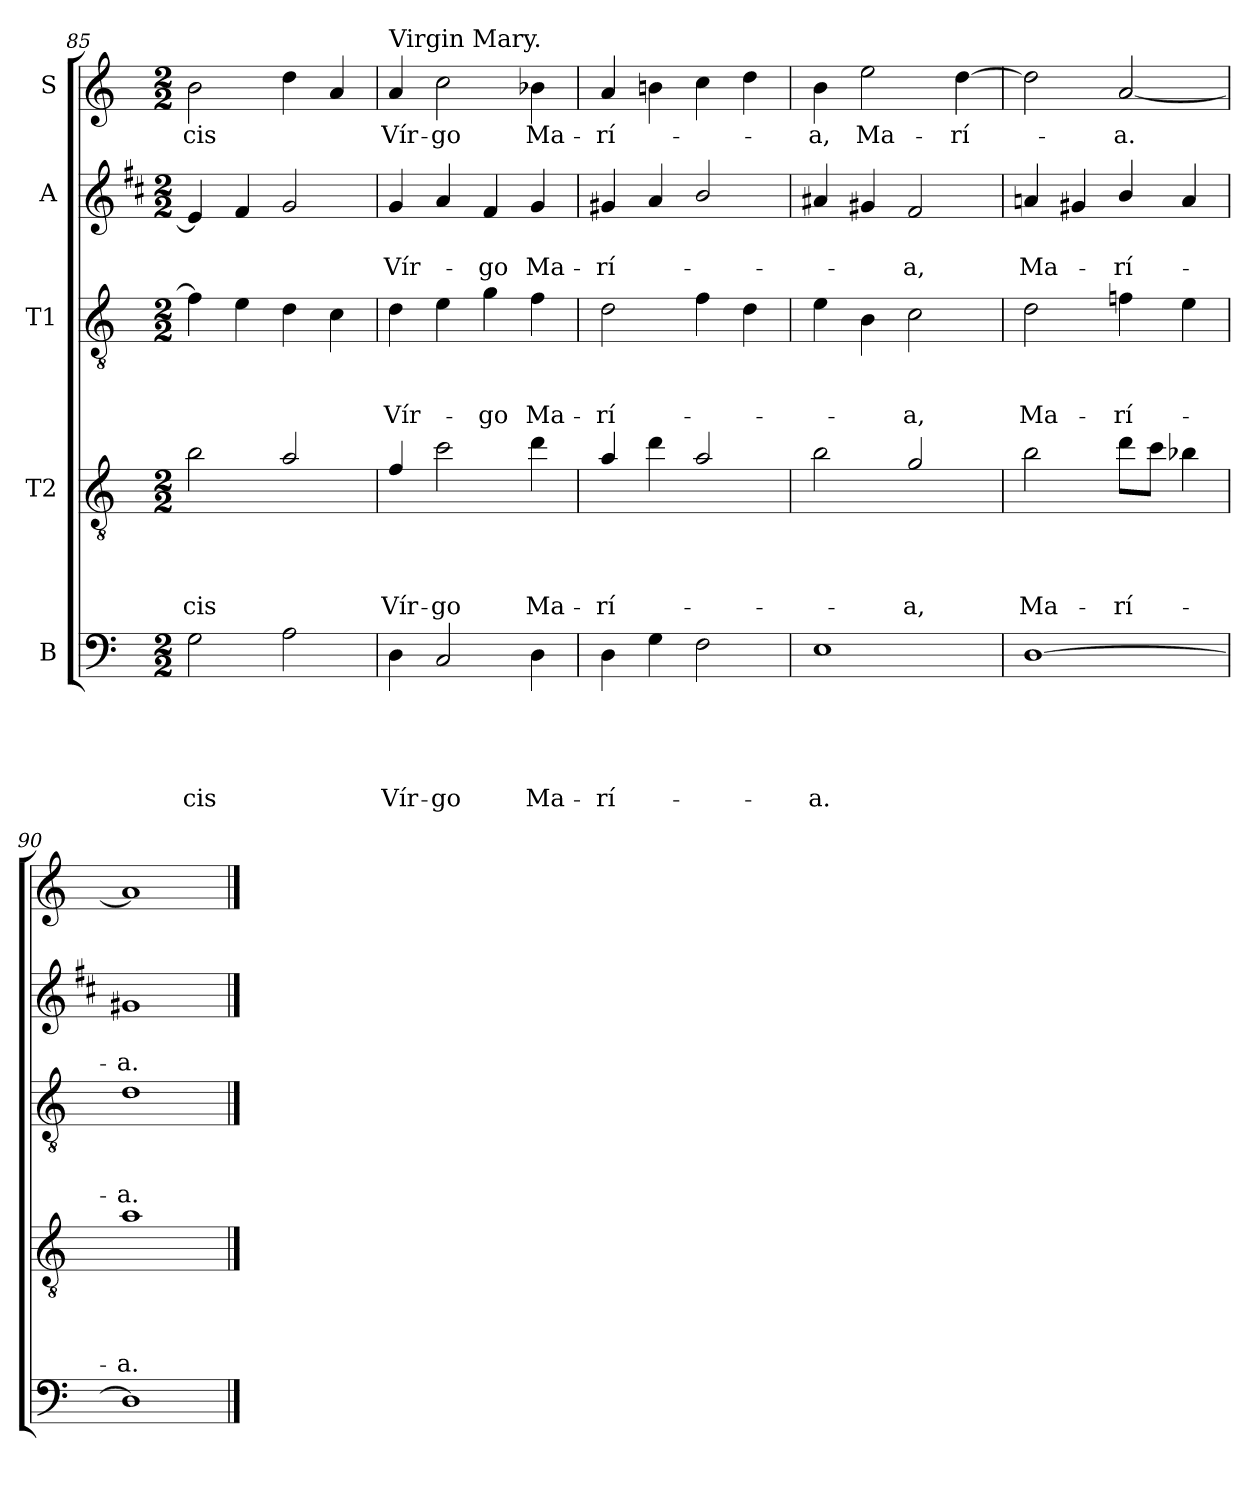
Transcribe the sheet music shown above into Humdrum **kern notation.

**kern	**text	**text	**text	**text	**text	**kern	**text	**text	**text	**text	**kern	**text	**text	**text	**kern	**text	**text	**kern	**text
*part5	*part5	*part5	*part5	*part5	*part5	*part4	*part4	*part4	*part4	*part4	*part3	*part3	*part3	*part3	*part2	*part2	*part2	*part1	*part1
*staff5	*staff5	*staff5	*staff5	*staff5	*staff5	*staff4	*staff4	*staff4	*staff4	*staff4	*staff3	*staff3	*staff3	*staff3	*staff2	*staff2	*staff2	*staff1	*staff1
*I"B	*	*	*	*	*	*I"T2	*	*	*	*	*I"T1	*	*	*	*I"A	*	*	*I"S	*
*clefF4	*	*	*	*	*	*clefGv2	*	*	*	*	*clefGv2	*	*	*	*clefG2	*	*	*clefG2	*
*	*	*	*	*	*	*ITrd8c14	*	*	*	*	*	*	*	*	*ITrd1c2	*	*	*	*
*k[]	*	*	*	*	*	*k[]	*	*	*	*	*k[]	*	*	*	*k[]	*	*	*k[]	*
*C:	*	*	*	*	*	*C:	*	*	*	*	*C:	*	*	*	*C:	*	*	*C:	*
*M2/2	*	*	*	*	*	*M2/2	*	*	*	*	*M2/2	*	*	*	*M2/2	*	*	*M2/2	*
=85	=85	=85	=85	=85	=85	=85	=85	=85	=85	=85	=85	=85	=85	=85	=85	=85	=85	=85	=85
!	!	!	!	!	!LO:LY:b	!	!	!	!	!LO:LY:b	!	!	!	!	!	!	!	!	!LO:LY:b
2G\	.	.	.	.	-cis	2B\	.	.	.	-cis	4f\]	.	.	.	4d/]	.	.	2b\	-cis
.	.	.	.	.	.	.	.	.	.	.	4e\	.	.	.	4e/	.	.	.	.
2A\	.	.	.	.	.	2A/	.	.	.	.	4d\	.	.	.	2f/	.	.	4dd\	.
.	.	.	.	.	.	.	.	.	.	.	4c\	.	.	.	.	.	.	4a/	.
=86	=86	=86	=86	=86	=86	=86	=86	=86	=86	=86	=86	=86	=86	=86	=86	=86	=86	=86	=86
!	!	!	!	!	!	!	!	!	!	!	!	!	!	!	!	!	!	!LO:TX:a:t=Virgin Mary.	!
!	!	!	!	!	!LO:LY:b	!	!	!	!	!LO:LY:b	!	!	!	!LO:LY:b	!	!	!LO:LY:b	!	!LO:LY:b
4D\	.	.	.	.	Vír-	4F/	.	.	.	Vír-	4d\	.	.	Vír-	4f/	.	Vír-	4a/	Vír-
!	!	!	!	!	!LO:LY:b	!	!	!	!	!LO:LY:b	!	!	!	!	!	!	!	!	!LO:LY:b
2C/	.	.	.	.	-go	2c\	.	.	.	-go	4e\	.	.	.	4g/	.	.	2cc\	-go
!	!	!	!	!	!	!	!	!	!	!	!	!	!	!LO:LY:b	!	!	!LO:LY:b	!	!
.	.	.	.	.	.	.	.	.	.	.	4g\	.	.	-go	4e/	.	-go	.	.
!	!	!	!	!	!LO:LY:b	!	!	!	!	!LO:LY:b	!	!	!	!LO:LY:b	!	!	!LO:LY:b	!	!LO:LY:b
4D\	.	.	.	.	Ma-	4d\	.	.	.	Ma-	4f\	.	.	Ma-	4f/	.	Ma-	4b-X\	Ma-
=87	=87	=87	=87	=87	=87	=87	=87	=87	=87	=87	=87	=87	=87	=87	=87	=87	=87	=87	=87
!	!	!	!	!	!LO:LY:b	!	!	!	!	!LO:LY:b	!	!	!	!LO:LY:b	!	!	!LO:LY:b	!	!LO:LY:b
4D\	.	.	.	.	-rí-	4A/	.	.	.	-rí-	2d\	.	.	-rí-	4f#X/	.	-rí-	4a/	-rí-
4G\	.	.	.	.	.	4d\	.	.	.	.	.	.	.	.	4g/	.	.	4bn\	.
2F\	.	.	.	.	.	2A/	.	.	.	.	4f\	.	.	.	2a/	.	.	4cc\	.
.	.	.	.	.	.	.	.	.	.	.	4d\	.	.	.	.	.	.	4dd\	.
=88	=88	=88	=88	=88	=88	=88	=88	=88	=88	=88	=88	=88	=88	=88	=88	=88	=88	=88	=88
!	!	!	!	!	!LO:LY:b	!	!	!	!	!	!	!	!	!	!	!	!	!	!LO:LY:b
1E	.	.	.	.	-a.	2B\	.	.	.	.	4e\	.	.	.	4g#X/	.	.	4b\	-a,
!	!	!	!	!	!	!	!	!	!	!	!	!	!	!	!	!	!	!	!LO:LY:b
.	.	.	.	.	.	.	.	.	.	.	4B\	.	.	.	4f#X/	.	.	2ee\	Ma-
!	!	!	!	!	!	!	!	!	!	!LO:LY:b	!	!	!	!LO:LY:b	!	!	!LO:LY:b	!	!
.	.	.	.	.	.	2G/	.	.	.	-a,	2c\	.	.	-a,	2e/	.	-a,	.	.
!	!	!	!	!	!	!	!	!	!	!	!	!	!	!	!	!	!	!	!LO:LY:b
.	.	.	.	.	.	.	.	.	.	.	.	.	.	.	.	.	.	[4dd\	-rí-
=89	=89	=89	=89	=89	=89	=89	=89	=89	=89	=89	=89	=89	=89	=89	=89	=89	=89	=89	=89
!	!	!	!	!	!	!	!	!	!	!LO:LY:b	!	!	!	!LO:LY:b	!	!	!LO:LY:b	!	!
[1D	.	.	.	.	.	2B\	.	.	.	Ma-	2d\	.	.	Ma-	4gn/	.	Ma-	2dd\]	.
.	.	.	.	.	.	.	.	.	.	.	.	.	.	.	4f#X/	.	.	.	.
!	!	!	!	!	!	!	!	!	!	!LO:LY:b	!	!	!	!LO:LY:b	!	!	!LO:LY:b	!	!LO:LY:b
.	.	.	.	.	.	8d\L	.	.	.	-rí-	4fn\	.	.	-rí-	4a/	.	-rí-	[2a/	-a.
.	.	.	.	.	.	8c\J	.	.	.	.	.	.	.	.	.	.	.	.	.
.	.	.	.	.	.	4B-X\	.	.	.	.	4e\	.	.	.	4g/	.	.	.	.
!!LO:PB:g=z
=90	=90	=90	=90	=90	=90	=90	=90	=90	=90	=90	=90	=90	=90	=90	=90	=90	=90	=90	=90
!	!	!	!	!	!	!	!	!	!	!LO:LY:b	!	!	!	!LO:LY:b	!	!	!LO:LY:b	!	!
1D]	.	.	.	.	.	1A	.	.	.	-a.	1d	.	.	-a.	1f#X	.	-a.	1a]	.
==	==	==	==	==	==	==	==	==	==	==	==	==	==	==	==	==	==	==	==
*-	*-	*-	*-	*-	*-	*-	*-	*-	*-	*-	*-	*-	*-	*-	*-	*-	*-	*-	*-
